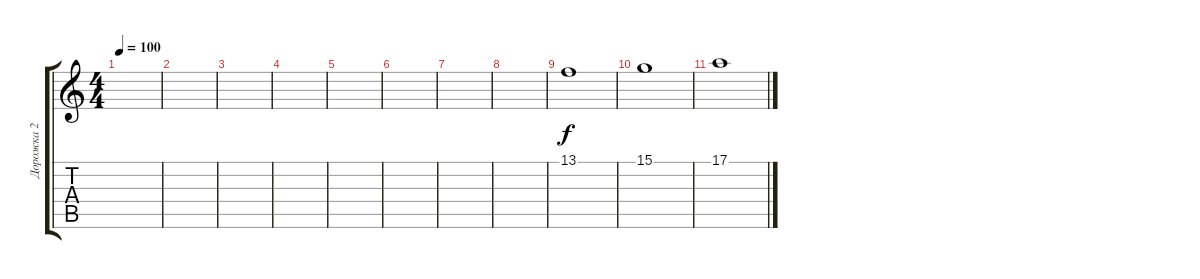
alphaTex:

\track ("Дорожка 2" "Дорожка 2") {instrument vibraphone}
\staff {score tabs}
\tuning (E4 B3 G3 D3 A2 E2) {hide}
\ts (4 4)
\tempo 100
\clef g2
\ks c
|
|
|
|
|
|
|
|
13.1.1 |
15.1.1 |
17.1.1
